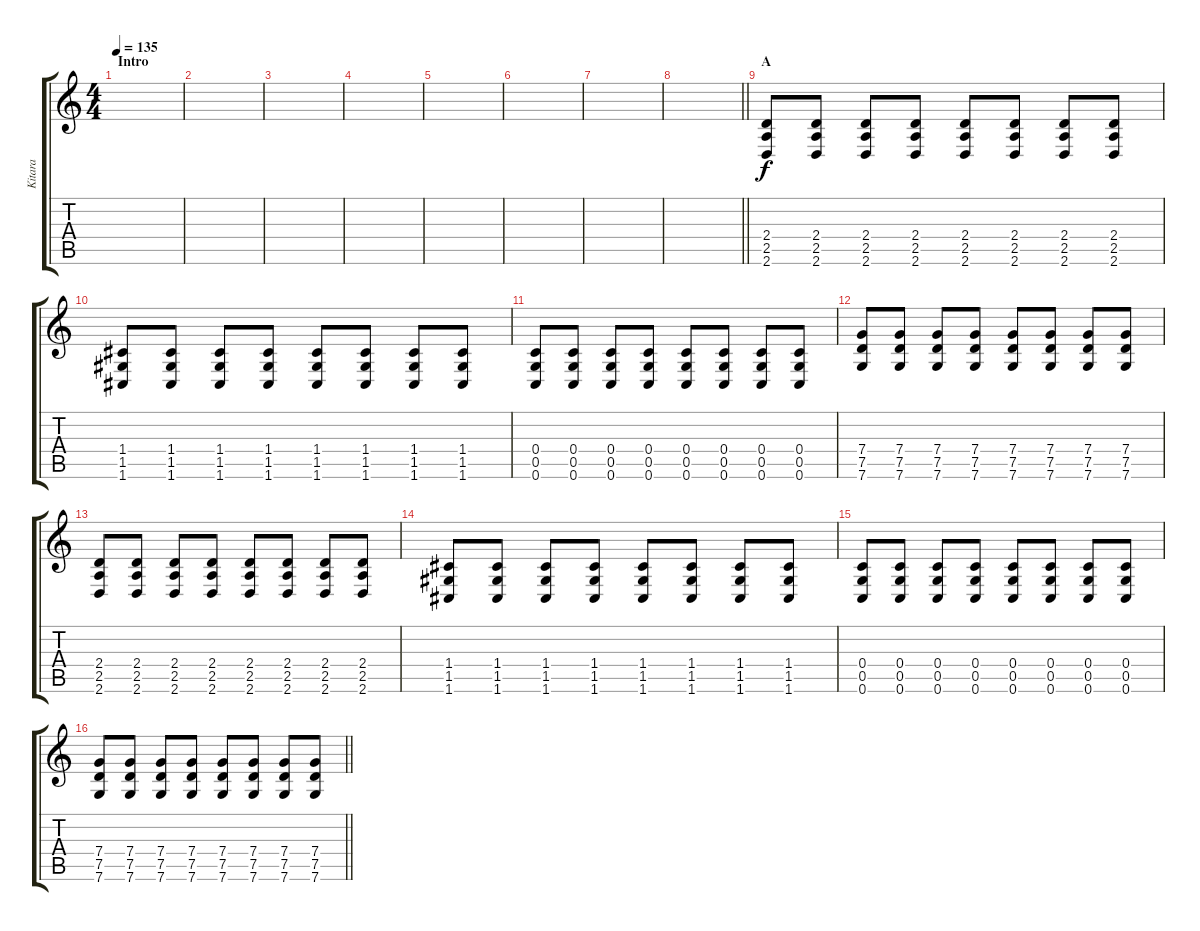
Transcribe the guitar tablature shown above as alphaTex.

\track ("Kitara" "Kitara") {instrument distortionguitar}
\staff {score tabs}
\tuning (D4 A3 F3 C3 G2 C2) {hide}
\ts (4 4)
\section ("" "Intro")
\tempo 135
\clef g2
\ks c
|
|
|
|
|
|
|
\barLineRight lightlight
|
\section ("" "A")
(2.4 2.5 2.6).8 (2.4 2.5 2.6).8 (2.4 2.5 2.6).8 (2.4 2.5 2.6).8 (2.4 2.5 2.6).8 (2.4 2.5 2.6).8 (2.4 2.5 2.6).8 (2.4 2.5 2.6).8 |
(1.4 1.5 1.6).8 (1.4 1.5 1.6).8 (1.4 1.5 1.6).8 (1.4 1.5 1.6).8 (1.4 1.5 1.6).8 (1.4 1.5 1.6).8 (1.4 1.5 1.6).8 (1.4 1.5 1.6).8 |
(0.4 0.5 0.6).8 (0.4 0.5 0.6).8 (0.4 0.5 0.6).8 (0.4 0.5 0.6).8 (0.4 0.5 0.6).8 (0.4 0.5 0.6).8 (0.4 0.5 0.6).8 (0.4 0.5 0.6).8 |
(7.4 7.5 7.6).8 (7.4 7.5 7.6).8 (7.4 7.5 7.6).8 (7.4 7.5 7.6).8 (7.4 7.5 7.6).8 (7.4 7.5 7.6).8 (7.4 7.5 7.6).8 (7.4 7.5 7.6).8 |
(2.4 2.5 2.6).8 (2.4 2.5 2.6).8 (2.4 2.5 2.6).8 (2.4 2.5 2.6).8 (2.4 2.5 2.6).8 (2.4 2.5 2.6).8 (2.4 2.5 2.6).8 (2.4 2.5 2.6).8 |
(1.4 1.5 1.6).8 (1.4 1.5 1.6).8 (1.4 1.5 1.6).8 (1.4 1.5 1.6).8 (1.4 1.5 1.6).8 (1.4 1.5 1.6).8 (1.4 1.5 1.6).8 (1.4 1.5 1.6).8 |
(0.4 0.5 0.6).8 (0.4 0.5 0.6).8 (0.4 0.5 0.6).8 (0.4 0.5 0.6).8 (0.4 0.5 0.6).8 (0.4 0.5 0.6).8 (0.4 0.5 0.6).8 (0.4 0.5 0.6).8 |
\barLineRight lightlight
(7.4 7.5 7.6).8 (7.4 7.5 7.6).8 (7.4 7.5 7.6).8 (7.4 7.5 7.6).8 (7.4 7.5 7.6).8 (7.4 7.5 7.6).8 (7.4 7.5 7.6).8 (7.4 7.5 7.6).8
